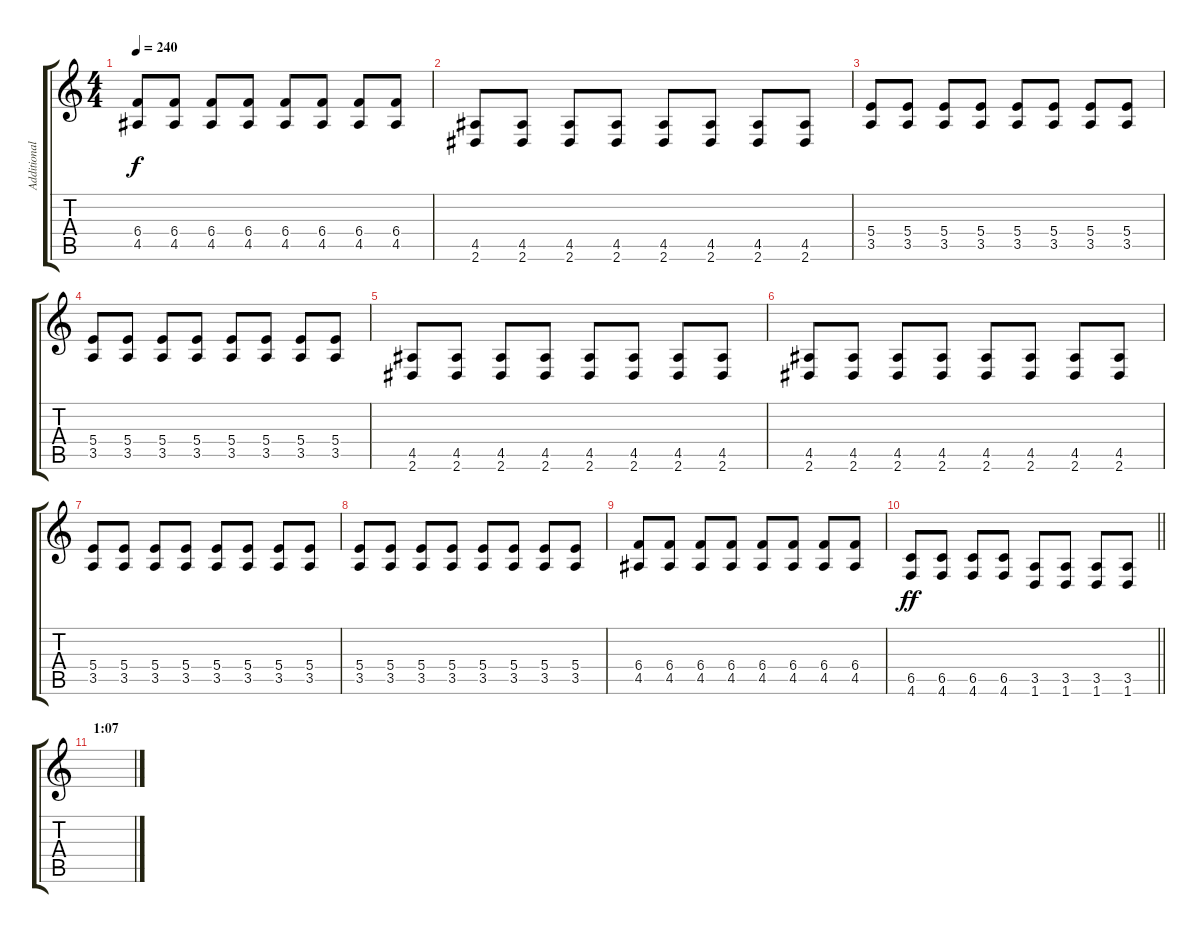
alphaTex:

\track ("Additional guitar" "Additional") {instrument overdrivenguitar}
\staff {score tabs}
\tuning (Db4 Ab3 E3 B2 Gb2 Db2) {hide}
\ts (4 4)
\tempo 240
\clef g2
\ks c
(6.4 4.5).8{dy f} (6.4 4.5).8 (6.4 4.5).8 (6.4 4.5).8 (6.4 4.5).8 (6.4 4.5).8 (6.4 4.5).8 (6.4 4.5).8 |
(4.5 2.6).8 (4.5 2.6).8 (4.5 2.6).8 (4.5 2.6).8 (4.5 2.6).8 (4.5 2.6).8 (4.5 2.6).8 (4.5 2.6).8 |
(5.4 3.5).8 (5.4 3.5).8 (5.4 3.5).8 (5.4 3.5).8 (5.4 3.5).8 (5.4 3.5).8 (5.4 3.5).8 (5.4 3.5).8 |
(5.4 3.5).8 (5.4 3.5).8 (5.4 3.5).8 (5.4 3.5).8 (5.4 3.5).8 (5.4 3.5).8 (5.4 3.5).8 (5.4 3.5).8 |
(4.5 2.6).8 (4.5 2.6).8 (4.5 2.6).8 (4.5 2.6).8 (4.5 2.6).8 (4.5 2.6).8 (4.5 2.6).8 (4.5 2.6).8 |
(4.5 2.6).8 (4.5 2.6).8 (4.5 2.6).8 (4.5 2.6).8 (4.5 2.6).8 (4.5 2.6).8 (4.5 2.6).8 (4.5 2.6).8 |
(5.4 3.5).8 (5.4 3.5).8 (5.4 3.5).8 (5.4 3.5).8 (5.4 3.5).8 (5.4 3.5).8 (5.4 3.5).8 (5.4 3.5).8 |
(5.4 3.5).8 (5.4 3.5).8 (5.4 3.5).8 (5.4 3.5).8 (5.4 3.5).8 (5.4 3.5).8 (5.4 3.5).8 (5.4 3.5).8 |
(6.4 4.5).8 (6.4 4.5).8 (6.4 4.5).8 (6.4 4.5).8 (6.4 4.5).8 (6.4 4.5).8 (6.4 4.5).8 (6.4 4.5).8 |
\barLineRight lightlight
(6.5 4.6).8{dy ff} (6.5 4.6).8 (6.5 4.6).8 (6.5 4.6).8 (3.5 1.6).8 (3.5 1.6).8 (3.5 1.6).8 (3.5 1.6).8 |
\section ("" "1:07")
